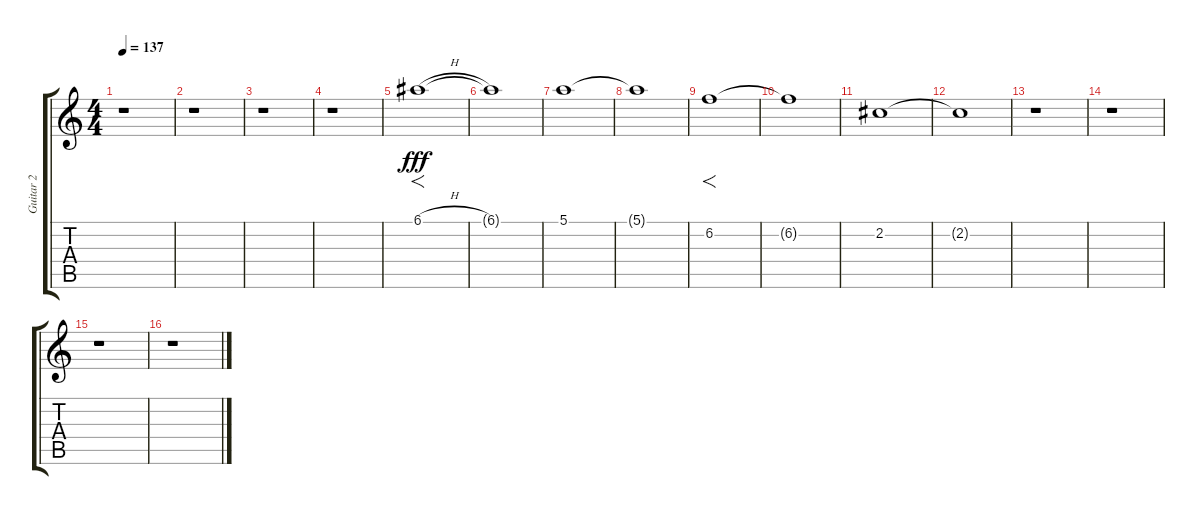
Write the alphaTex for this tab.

\track ("Guitar 2" "Guitar 2") {instrument distortionguitar}
\staff {score tabs}
\tuning (E4 B3 G3 D3 A2 E2) {hide}
\ts (4 4)
\tempo 137
\clef g2
\ks c
r.1{dy fff} |
r.1 |
r.1 |
r.1 |
6.1{h}.1{f} |
6.1{t}.1 |
5.1.1 |
5.1{t}.1 |
6.2.1{f} |
6.2{t}.1 |
2.2.1 |
2.2{t}.1 |
r.1 |
r.1 |
r.1 |
r.1
